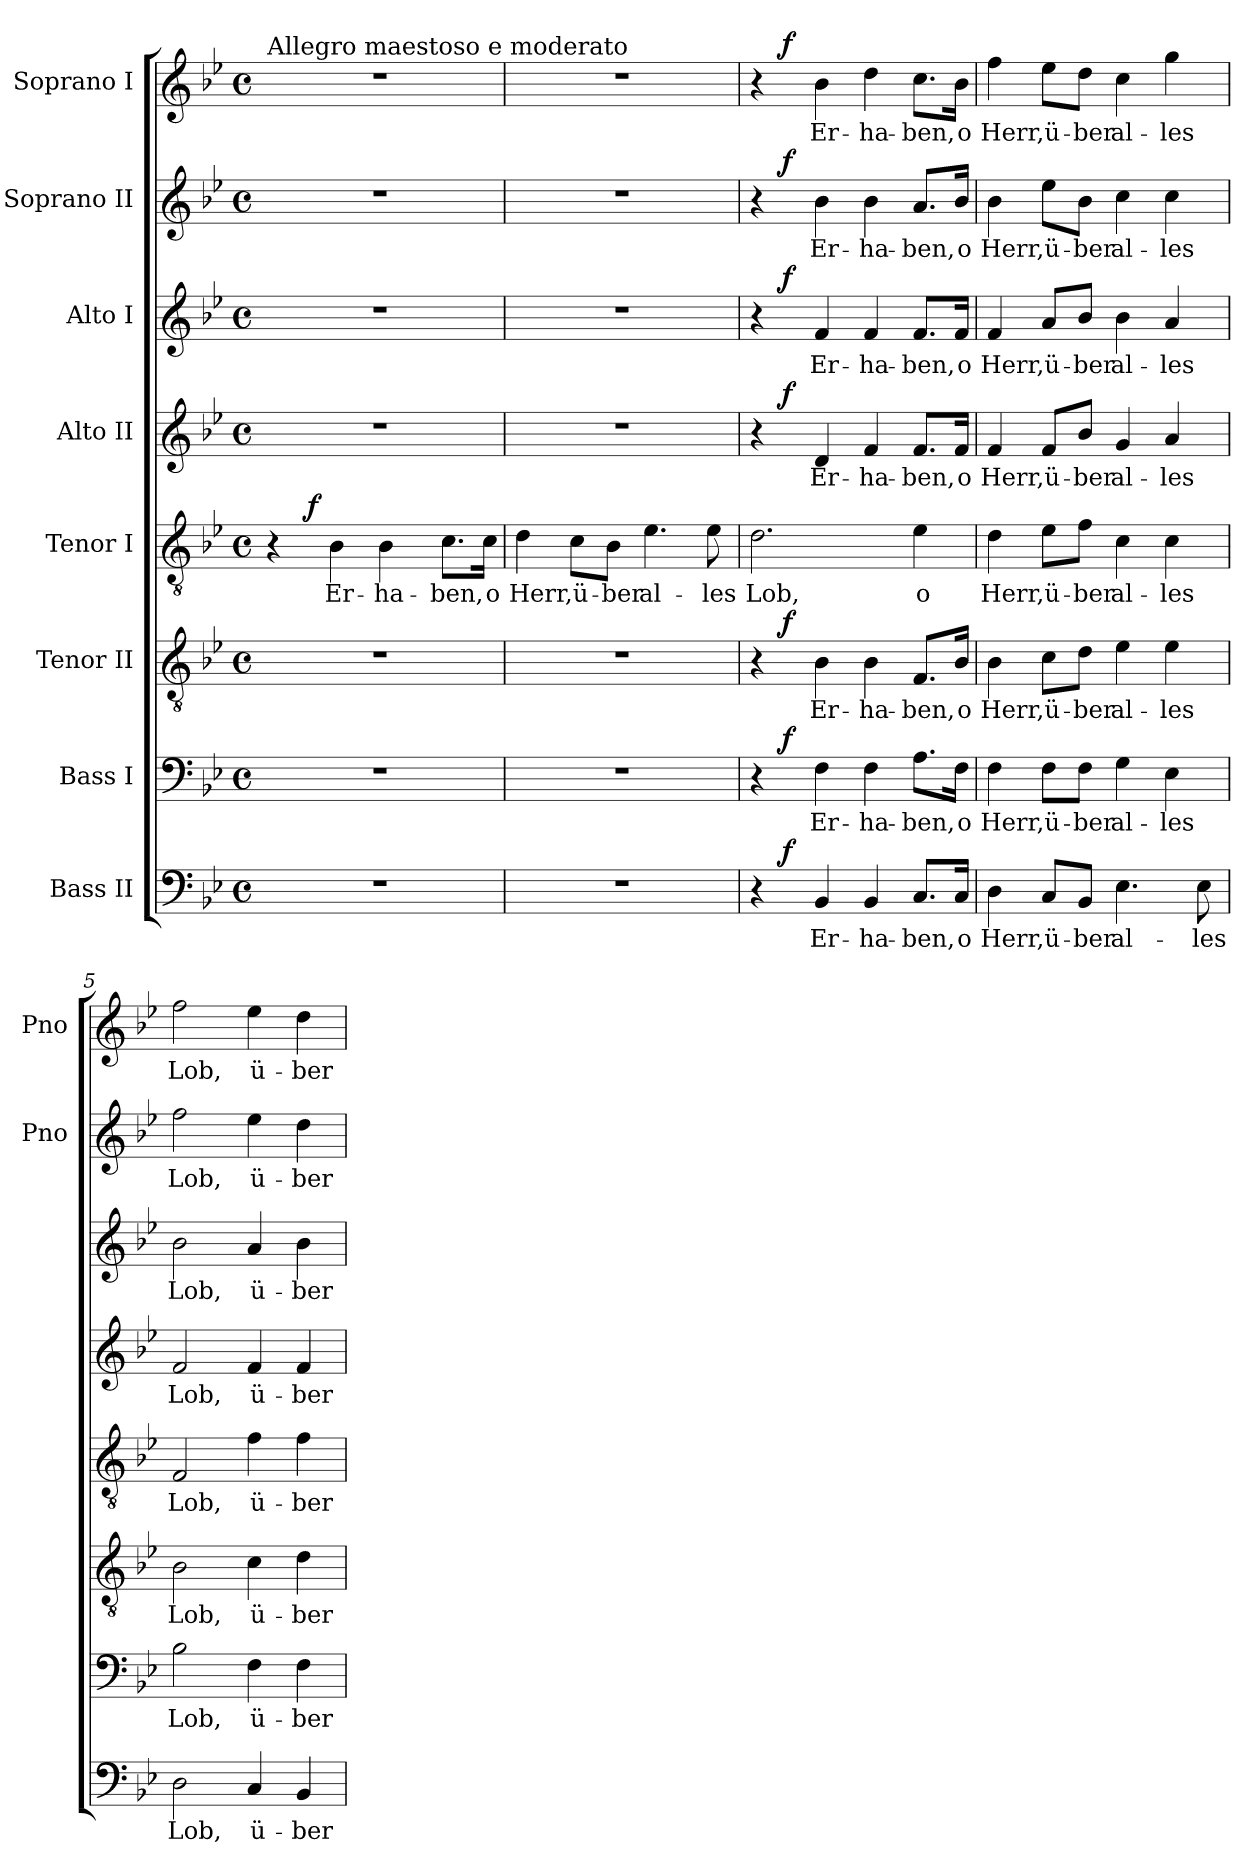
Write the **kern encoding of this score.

**kern	**text	**dynam	**kern	**text	**dynam	**kern	**text	**dynam	**kern	**text	**dynam	**kern	**text	**dynam	**kern	**text	**dynam	**kern	**text	**dynam	**kern	**text	**dynam
*part8	*part8	*part8	*part7	*part7	*part7	*part6	*part6	*part6	*part5	*part5	*part5	*part4	*part4	*part4	*part3	*part3	*part3	*part2	*part2	*part2	*part1	*part1	*part1
*staff8	*staff8	*staff8	*staff7	*staff7	*staff7	*staff6	*staff6	*staff6	*staff5	*staff5	*staff5	*staff4	*staff4	*staff4	*staff3	*staff3	*staff3	*staff2	*staff2	*staff2	*staff1	*staff1	*staff1
*I"Bass II	*	*	*I"Bass I	*	*	*I"Tenor II	*	*	*I"Tenor I	*	*	*I"Alto II	*	*	*I"Alto I	*	*	*I"Soprano II	*	*	*I"Soprano I	*	*
*	*	*	*	*	*	*	*	*	*	*	*	*	*	*	*	*	*	*I'Pno	*	*	*I'Pno	*	*
*clefF4	*	*	*clefF4	*	*	*clefGv2	*	*	*clefGv2	*	*	*clefG2	*	*	*clefG2	*	*	*clefG2	*	*	*clefG2	*	*
*k[b-e-]	*	*	*k[b-e-]	*	*	*k[b-e-]	*	*	*k[b-e-]	*	*	*k[b-e-]	*	*	*k[b-e-]	*	*	*k[b-e-]	*	*	*k[b-e-]	*	*
*B-:	*	*	*B-:	*	*	*B-:	*	*	*B-:	*	*	*B-:	*	*	*B-:	*	*	*B-:	*	*	*B-:	*	*
*M4/4	*	*	*M4/4	*	*	*M4/4	*	*	*M4/4	*	*	*M4/4	*	*	*M4/4	*	*	*M4/4	*	*	*M4/4	*	*
*met(c)	*	*	*met(c)	*	*	*met(c)	*	*	*met(c)	*	*	*met(c)	*	*	*met(c)	*	*	*met(c)	*	*	*met(c)	*	*
=1	=1	=1	=1	=1	=1	=1	=1	=1	=1	=1	=1	=1	=1	=1	=1	=1	=1	=1	=1	=1	=1	=1	=1
*	*	*	*	*	*	*	*	*	*^	*	*	*	*	*	*	*	*	*	*	*	*	*	*
!	!	!	!	!	!	!	!	!	!	!	!	!	!	!	!	!	!	!	!	!	!	!LO:TX:a:t=Allegro maestoso e moderato	!	!
1r	.	.	1r	.	.	1r	.	.	4r	8.ryy	.	.	1r	.	.	1r	.	.	1r	.	.	1r	.	.
!	!	!	!	!	!	!	!	!	!	!	!	!LO:DY:a	!	!	!	!	!	!	!	!	!	!	!	!
.	.	.	.	.	.	.	.	.	.	2ryy	.	f	.	.	.	.	.	.	.	.	.	.	.	.
.	.	.	.	.	.	.	.	.	4B-\	.	Er-	.	.	.	.	.	.	.	.	.	.	.	.	.
.	.	.	.	.	.	.	.	.	4B-\	.	-ha-	.	.	.	.	.	.	.	.	.	.	.	.	.
.	.	.	.	.	.	.	.	.	.	4ryy	.	.	.	.	.	.	.	.	.	.	.	.	.	.
.	.	.	.	.	.	.	.	.	8.c\L	.	-ben,	.	.	.	.	.	.	.	.	.	.	.	.	.
.	.	.	.	.	.	.	.	.	16c\Jk	16ryy	o	.	.	.	.	.	.	.	.	.	.	.	.	.
*	*	*	*	*	*	*	*	*	*v	*v	*	*	*	*	*	*	*	*	*	*	*	*	*	*
=2	=2	=2	=2	=2	=2	=2	=2	=2	=2	=2	=2	=2	=2	=2	=2	=2	=2	=2	=2	=2	=2	=2	=2
1r	.	.	1r	.	.	1r	.	.	4d\	Herr,	.	1r	.	.	1r	.	.	1r	.	.	1r	.	.
.	.	.	.	.	.	.	.	.	8c\L	ü-	.	.	.	.	.	.	.	.	.	.	.	.	.
.	.	.	.	.	.	.	.	.	8B-\J	-ber	.	.	.	.	.	.	.	.	.	.	.	.	.
.	.	.	.	.	.	.	.	.	4.e-\	al-	.	.	.	.	.	.	.	.	.	.	.	.	.
.	.	.	.	.	.	.	.	.	8e-\	-les	.	.	.	.	.	.	.	.	.	.	.	.	.
=3	=3	=3	=3	=3	=3	=3	=3	=3	=3	=3	=3	=3	=3	=3	=3	=3	=3	=3	=3	=3	=3	=3	=3
*^	*	*	*^	*	*	*^	*	*	*	*	*	*^	*	*	*^	*	*	*^	*	*	*^	*	*
4r	8ryy	.	.	4r	8ryy	.	.	4r	8ryy	.	.	2.d\	Lob,	.	4r	8ryy	.	.	4r	8ryy	.	.	4r	8ryy	.	.	4r	8ryy	.	.
!	!	!	!LO:DY:a	!	!	!	!LO:DY:a	!	!	!	!LO:DY:a	!	!	!	!	!	!	!LO:DY:a	!	!	!	!LO:DY:a	!	!	!	!LO:DY:a	!	!	!	!LO:DY:a
.	2..ryy	.	f	.	2..ryy	.	f	.	2..ryy	.	f	.	.	.	.	2..ryy	.	f	.	2..ryy	.	f	.	2..ryy	.	f	.	2..ryy	.	f
4BB-/	.	Er-	.	4F\	.	Er-	.	4B-\	.	Er-	.	.	.	.	4d/	.	Er-	.	4f/	.	Er-	.	4b-\	.	Er-	.	4b-\	.	Er-	.
4BB-/	.	-ha-	.	4F\	.	-ha-	.	4B-\	.	-ha-	.	.	.	.	4f/	.	-ha-	.	4f/	.	-ha-	.	4b-\	.	-ha-	.	4dd\	.	-ha-	.
8.C/L	.	-ben,	.	8.A\L	.	-ben,	.	8.F/L	.	-ben,	.	4e-\	o	.	8.f/L	.	-ben,	.	8.f/L	.	-ben,	.	8.a/L	.	-ben,	.	8.cc\L	.	-ben,	.
16C/Jk	.	o	.	16F\Jk	.	o	.	16B-/Jk	.	o	.	.	.	.	16f/Jk	.	o	.	16f/Jk	.	o	.	16b-/Jk	.	o	.	16b-\Jk	.	o	.
*v	*v	*	*	*	*	*	*	*v	*v	*	*	*	*	*	*v	*v	*	*	*v	*v	*	*	*v	*v	*	*	*v	*v	*	*
*	*	*	*v	*v	*	*	*	*	*	*	*	*	*	*	*	*	*	*	*	*	*	*	*	*
=4	=4	=4	=4	=4	=4	=4	=4	=4	=4	=4	=4	=4	=4	=4	=4	=4	=4	=4	=4	=4	=4	=4	=4
4D\	Herr,	.	4F\	Herr,	.	4B-\	Herr,	.	4d\	Herr,	.	4f/	Herr,	.	4f/	Herr,	.	4b-\	Herr,	.	4ff\	Herr,	.
8C/L	ü-	.	8F\L	ü-	.	8c\L	ü-	.	8e-\L	ü-	.	8f/L	ü-	.	8a/L	ü-	.	8ee-\L	ü-	.	8ee-\L	ü-	.
8BB-/J	-ber	.	8F\J	-ber	.	8d\J	-ber	.	8f\J	-ber	.	8b-/J	-ber	.	8b-/J	-ber	.	8b-\J	-ber	.	8dd\J	-ber	.
4.E-\	al-	.	4G\	al-	.	4e-\	al-	.	4c\	al-	.	4g/	al-	.	4b-\	al-	.	4cc\	al-	.	4cc\	al-	.
.	.	.	4E-\	-les	.	4e-\	-les	.	4c\	-les	.	4a/	-les	.	4a/	-les	.	4cc\	-les	.	4gg\	-les	.
8E-\	-les	.	.	.	.	.	.	.	.	.	.	.	.	.	.	.	.	.	.	.	.	.	.
!!LO:PB:g=z
=5	=5	=5	=5	=5	=5	=5	=5	=5	=5	=5	=5	=5	=5	=5	=5	=5	=5	=5	=5	=5	=5	=5	=5
2D\	Lob,	.	2B-\	Lob,	.	2B-\	Lob,	.	2F/	Lob,	.	2f/	Lob,	.	2b-\	Lob,	.	2ff\	Lob,	.	2ff\	Lob,	.
4C/	ü-	.	4F\	ü-	.	4c\	ü-	.	4f\	ü-	.	4f/	ü-	.	4a/	ü-	.	4ee-\	ü-	.	4ee-\	ü-	.
4BB-/	-ber	.	4F\	-ber	.	4d\	-ber	.	4f\	-ber	.	4f/	-ber	.	4b-\	-ber	.	4dd\	-ber	.	4dd\	-ber	.
=	=	=	=	=	=	=	=	=	=	=	=	=	=	=	=	=	=	=	=	=	=	=	=
*-	*-	*-	*-	*-	*-	*-	*-	*-	*-	*-	*-	*-	*-	*-	*-	*-	*-	*-	*-	*-	*-	*-	*-
